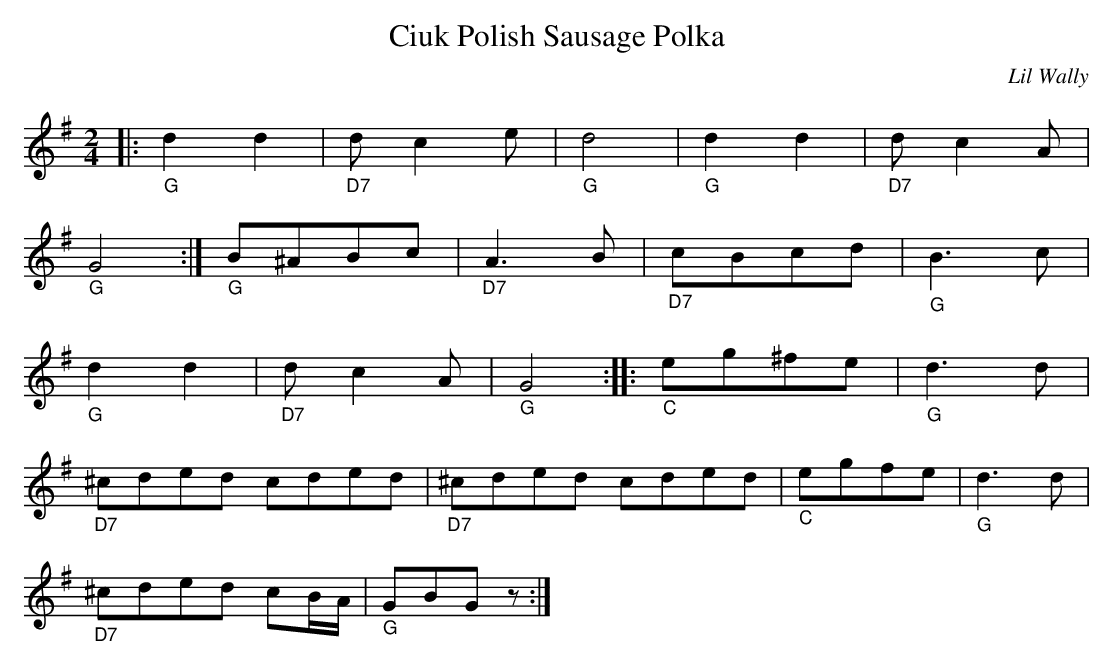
X:1
T: Ciuk Polish Sausage Polka
C: Lil Wally
K:G
M:2/4
|: "_G" d2 d2 | "_D7" d c2 e| "_G" d4 | "_G" d2 d2| "_D7" d c2A |
"_G" G4 :| "_G" B^ABc | "_D7" A3 B |"_D7" cBcd | "_G" B3 c |
"_G" d2 d2 | "_D7" d c2 A | "_G" G4 :||: "_C" eg^fe | "_G" d3 d |
"_D7" ^cded cded | "_D7" ^cded cded | "_C" egfe | "_G" d3 d |
"_D7" ^cded cB/A/ |"_G"  GBG z :|
